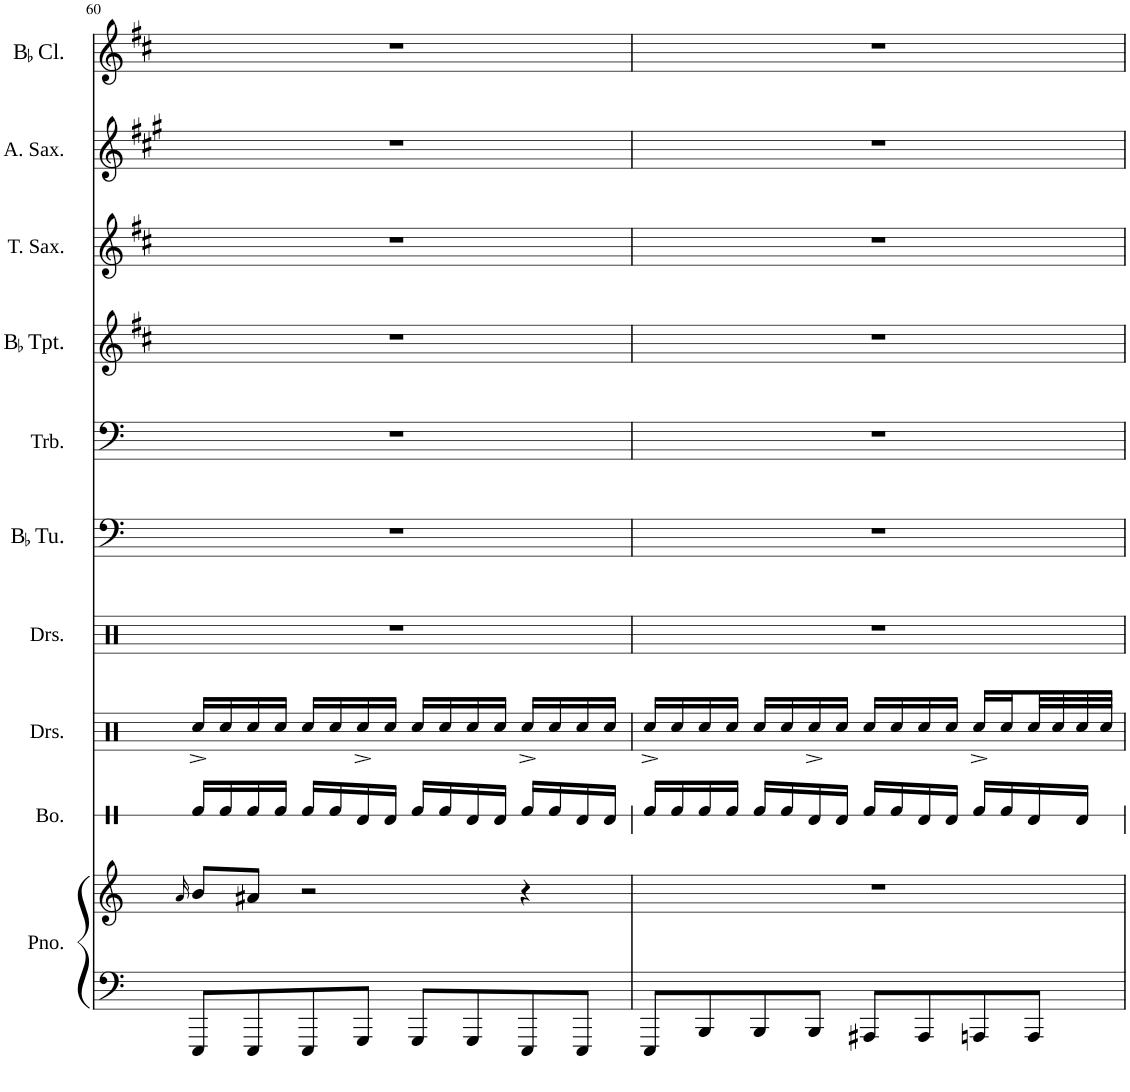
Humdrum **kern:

**kern	**kern	**kern	**kern	**kern	**kern	**kern	**kern	**kern	**kern	**kern
*part10	*part10	*part9	*part8	*part7	*part6	*part5	*part4	*part3	*part2	*part1
*staff11	*staff10	*staff9	*staff8	*staff7	*staff6	*staff5	*staff4	*staff3	*staff2	*staff1
*I"Piano	*	*I"Bongos	*I"Drumset	*I"Drumset	*I"BaccidentalFlat Tuba	*I"Trombone	*I"BaccidentalFlat Trumpet	*I"Tenor Saxophone	*I"Alto Saxophone	*I"BaccidentalFlat Clarinet
*I'Pno.	*	*I'Bo.	*I'Drs.	*I'Drs.	*I'BaccidentalFlat Tu.	*I'Trb.	*I'BaccidentalFlat Tpt.	*I'T. Sax.	*I'A. Sax.	*I'BaccidentalFlat Cl.
!!LO:PB:g=z
*clefF4	*clefG2	*clefX	*clefX	*clefX	*clefF4	*clefF4	*clefG2	*clefG2	*clefG2	*clefG2
*	*	*	*	*	*Trd4c7	*	*Trd1c2	*Trd8c14	*Trd5c9	*Trd1c2
*k[]	*k[]	*k[]	*k[]	*k[]	*k[]	*k[]	*k[f#c#]	*k[f#c#]	*k[f#c#g#]	*k[f#c#]
*M4/4	*M4/4	*M4/4	*M4/4	*M4/4	*M4/4	*M4/4	*M4/4	*M4/4	*M4/4	*M4/4
=60	=60	=60	=60	=60	=60	=60	=60	=60	=60	=60
.	16qa/	.	.	.	.	.	.	.	.	.
8EEE/L	8b/L	16Rf/LL	16Rcc^/LL	1r	1r	1r	1r	1r	1r	1r
.	.	16Rf/	16Rcc/	.	.	.	.	.	.	.
8EEE/	8a#X/J	16Rf/	16Rcc/	.	.	.	.	.	.	.
.	.	16Rf/JJ	16Rcc/JJ	.	.	.	.	.	.	.
8EEE/	2r	16Rf/LL	16Rcc/LL	.	.	.	.	.	.	.
.	.	16Rf/	16Rcc/	.	.	.	.	.	.	.
8GGG/J	.	16Rd/	16Rcc^/	.	.	.	.	.	.	.
.	.	16Rd/JJ	16Rcc/JJ	.	.	.	.	.	.	.
8GGG/L	.	16Rf/LL	16Rcc/LL	.	.	.	.	.	.	.
.	.	16Rf/	16Rcc/	.	.	.	.	.	.	.
8GGG/	.	16Rd/	16Rcc/	.	.	.	.	.	.	.
.	.	16Rd/JJ	16Rcc/JJ	.	.	.	.	.	.	.
8EEE/	4r	16Rf/LL	16Rcc^/LL	.	.	.	.	.	.	.
.	.	16Rf/	16Rcc/	.	.	.	.	.	.	.
8EEE/J	.	16Rd/	16Rcc/	.	.	.	.	.	.	.
.	.	16Rd/JJ	16Rcc/JJ	.	.	.	.	.	.	.
=61	=61	=61	=61	=61	=61	=61	=61	=61	=61	=61
8EEE/L	1r	16Rf/LL	16Rcc^/LL	1r	1r	1r	1r	1r	1r	1r
.	.	16Rf/	16Rcc/	.	.	.	.	.	.	.
8BBB/	.	16Rf/	16Rcc/	.	.	.	.	.	.	.
.	.	16Rf/JJ	16Rcc/JJ	.	.	.	.	.	.	.
8BBB/	.	16Rf/LL	16Rcc/LL	.	.	.	.	.	.	.
.	.	16Rf/	16Rcc/	.	.	.	.	.	.	.
8BBB/J	.	16Rd/	16Rcc^/	.	.	.	.	.	.	.
.	.	16Rd/JJ	16Rcc/JJ	.	.	.	.	.	.	.
8AAA#X/L	.	16Rf/LL	16Rcc/LL	.	.	.	.	.	.	.
.	.	16Rf/	16Rcc/	.	.	.	.	.	.	.
8AAA#/	.	16Rd/	16Rcc/	.	.	.	.	.	.	.
.	.	16Rd/JJ	16Rcc/JJ	.	.	.	.	.	.	.
8AAAn/	.	16Rf/LL	16Rcc^/LL	.	.	.	.	.	.	.
.	.	16Rf/	16Rcc/	.	.	.	.	.	.	.
8AAA/J	.	16Rd/	32Rcc/L	.	.	.	.	.	.	.
.	.	.	32Rcc/	.	.	.	.	.	.	.
.	.	16Rd/JJ	32Rcc/	.	.	.	.	.	.	.
.	.	.	32Rcc/JJJ	.	.	.	.	.	.	.
=	=	=	=	=	=	=	=	=	=	=
*-	*-	*-	*-	*-	*-	*-	*-	*-	*-	*-
